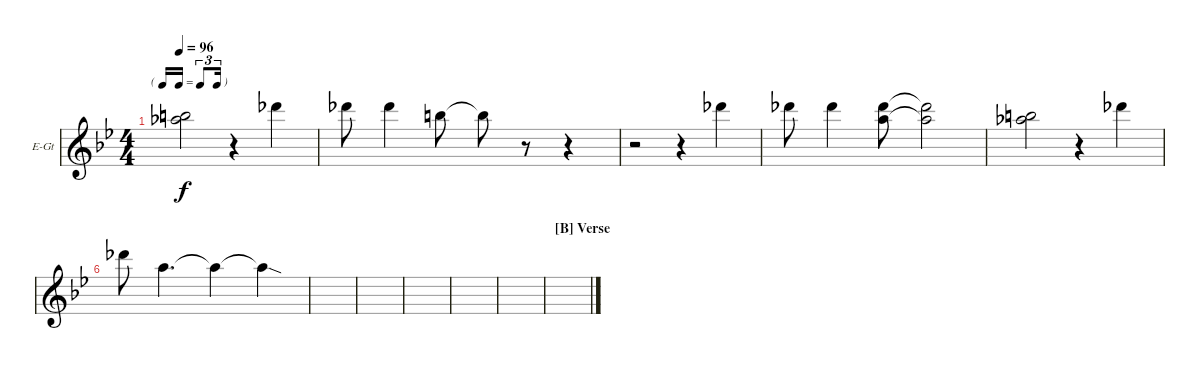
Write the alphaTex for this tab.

\bracketExtendMode nobrackets
\firstSystemTrackNameOrientation horizontal
\otherSystemsTrackNameOrientation horizontal
\defaultBarNumberDisplay FirstOfSystem
\track ("Backing Vocals" "E-Gt") {instrument distortionguitar}
\staff {score}
\tuning (Eb4 Bb3 Gb3 Db3 Ab2 Eb2)
\ts (4 4)
\tf triplet16th
\tempo 96
\clef g2
\ks bb
(19.4 17.3).2{dy f} r.4 15.2.4 |
15.2.8 15.2.4 13.2.8 13.2{t}.8 r.8 r.4 |
r.2 r.4 15.2.4 |
19.3.8 15.2.4 (15.2 15.3).8 (15.3{t} 15.2{t}).2 |
(19.4 17.3).2 r.4 15.2.4 |
15.2.8 15.3.4{d} 15.3{t}.4 15.3{sod t}.4 |
|
|
|
|
|
\section ("B" "Verse")
